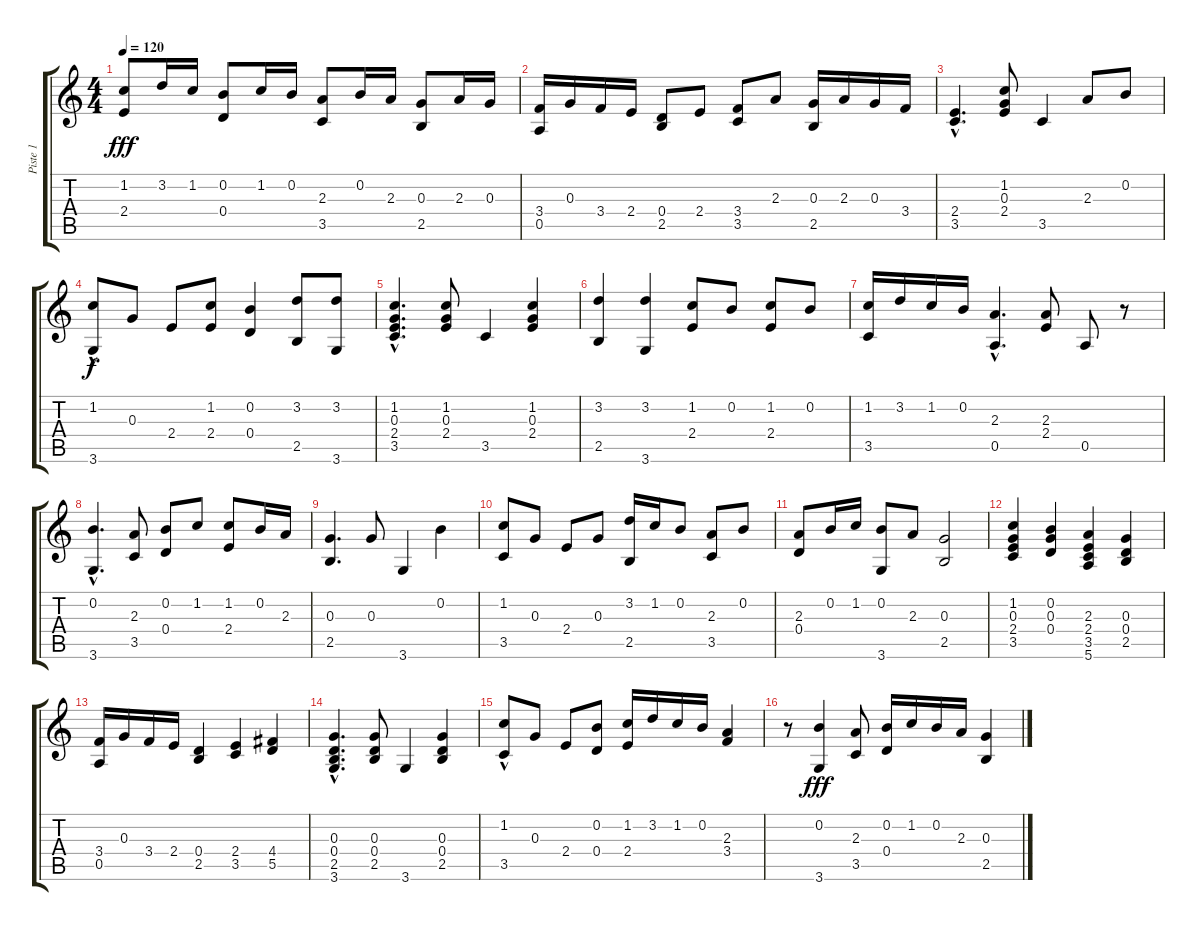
\track ("Piste 1" "Piste 1") {instrument acousticguitarnylon}
\staff {score tabs}
\tuning (E4 B3 G3 D3 A2 E2) {hide}
\ts (4 4)
\tempo 120
\clef g2
\ks c
(1.2 2.4).8{dy fff} 3.2.16 1.2.16 (0.2 0.4).8 1.2.16 0.2.16 (2.3 3.5).8 0.2.16 2.3.16 (0.3 2.5).8 2.3.16 0.3.16 |
(3.4 0.5).16 0.3.16 3.4.16 2.4.16 (0.4 2.5).8 2.4.8 (3.4 3.5).8 2.3.8 (0.3 2.5).16 2.3.16 0.3.16 3.4.16 |
(2.4{hac} 3.5{hac}).4{d} (1.2 0.3 2.4).8 3.5.4 2.3.8 0.2.8 |
(1.2{hac} 3.6).8{dy f} 0.3.8 2.4.8 (1.2 2.4).8 (0.2 0.4).4 (3.2 2.5).8 (3.2 3.6).8 |
(1.2{hac} 0.3{hac} 2.4{hac} 3.5).4{d} (1.2 0.3 2.4).8 3.5.4 (1.2 0.3 2.4).4 |
(3.2 2.5).4 (3.2 3.6).4 (1.2 2.4).8 0.2.8 (1.2 2.4).8 0.2.8 |
(1.2 3.5).16 3.2.16 1.2.16 0.2.16 (2.3{hac} 0.5).4{d} (2.3 2.4).8 0.5.8 r.8 |
(0.2{hac} 3.6{hac}).4{d} (2.3 3.5).8 (0.2 0.4).8 1.2.8 (1.2 2.4).8 0.2.16 2.3.16 |
(0.3 2.5).4{d} 0.3.8 3.6.4 0.2.4 |
(1.2 3.5).8 0.3.8 2.4.8 0.3.8 (3.2 2.5).16 1.2.16 0.2.8 (2.3 3.5).8 0.2.8 |
(2.3 0.4).8 0.2.16 1.2.16 (0.2 3.6).8 2.3.8 (0.3 2.5).2 |
(1.2 0.3 2.4 3.5).4 (0.2 0.3 0.4).4 (2.3 2.4 3.5 5.6).4 (0.3 0.4 2.5).4 |
(3.4 0.5).16 0.3.16 3.4.16 2.4.16 (0.4 2.5).4 (2.4 3.5).4 (4.4 5.5).4 |
(0.3{hac} 0.4{hac} 2.5{hac} 3.6{hac}).4{d} (0.3 0.4 2.5).8 3.6.4 (0.3 0.4 2.5).4 |
(1.2 3.5{hac}).8 0.3.8 2.4.8 (0.2 0.4).8 (1.2 2.4).16 3.2.16 1.2.16 0.2.16 (2.3 3.4).4 |
r.8 (0.2 3.6).4{dy fff} (2.3 3.5).8 (0.2 0.4).16 1.2.16 0.2.16 2.3.16 (0.3 2.5).4
